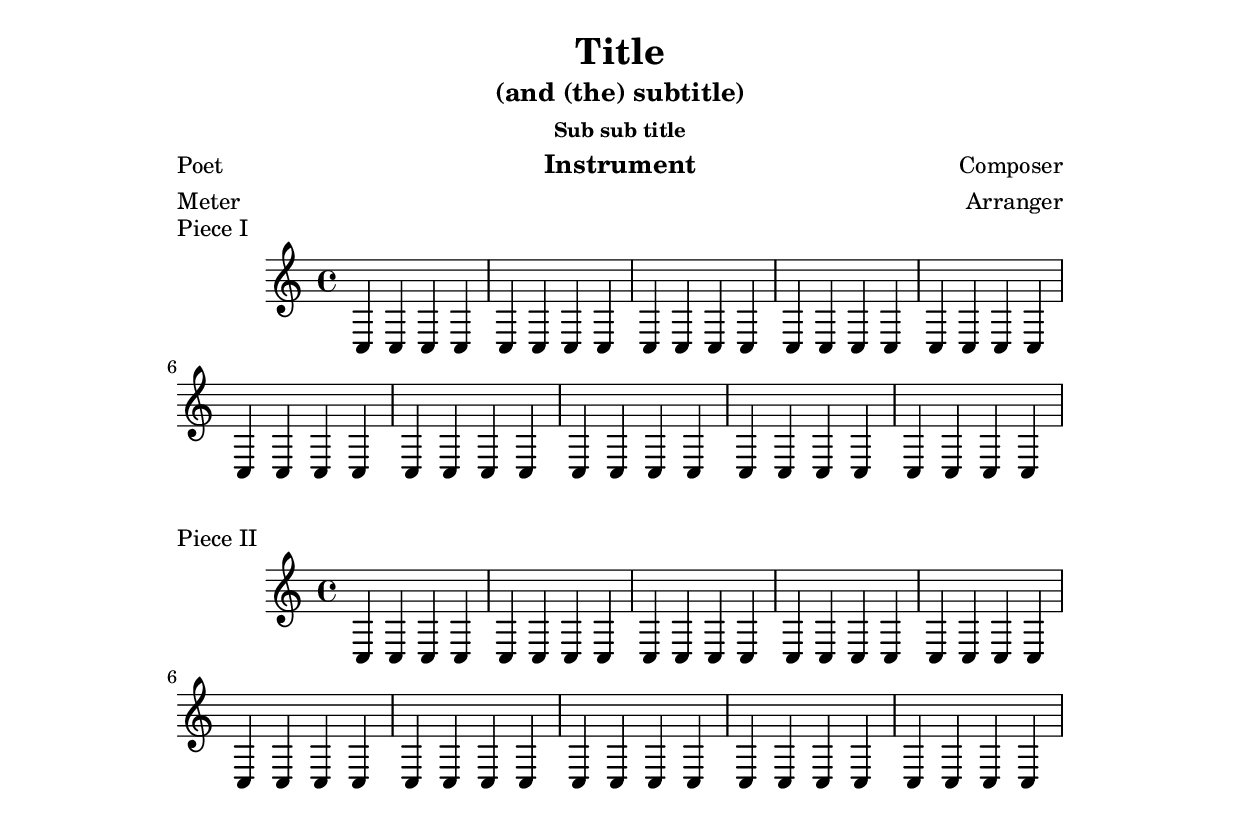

\version "2.3.8"

\header{
texidoc="This shows how different settings on \bookpaper modify the general page layout
"
}

 \header {
    title = "Title"
    subtitle = "(and (the) subtitle)"
    subsubtitle = "Sub sub title"
    poet = "Poet"
    composer = "Composer"
    texttranslator = "Text Translator"
    meter = "Meter"
    arranger = "Arranger"
    instrument = "Instrument"
  }

\bookpaper {
    %hsize = 2\cm
    %vsize = 2\cm
    topmargin = 2\cm
    bottommargin = 2\cm
    %headsep = 7\cm
    %footsep = 7\cm
    raggedbottom = ##t
    raggedlastbottom = ##t
    leftmargin = 3\cm
    linewidth = 15\cm
    %rigthmargin = 3\cm
    interscoreline = 3\cm
}


\book {
    \score {
        \notes {
            \repeat unfold 10 {
                \repeat unfold 4 {c4}
            }
        }
        \header {piece = "Piece I"}
    }
    \score {
        \notes {
            \repeat unfold 10 {
                \repeat unfold 4 {c4}
            }
        }
        \header {piece = "Piece II"}
    }
}